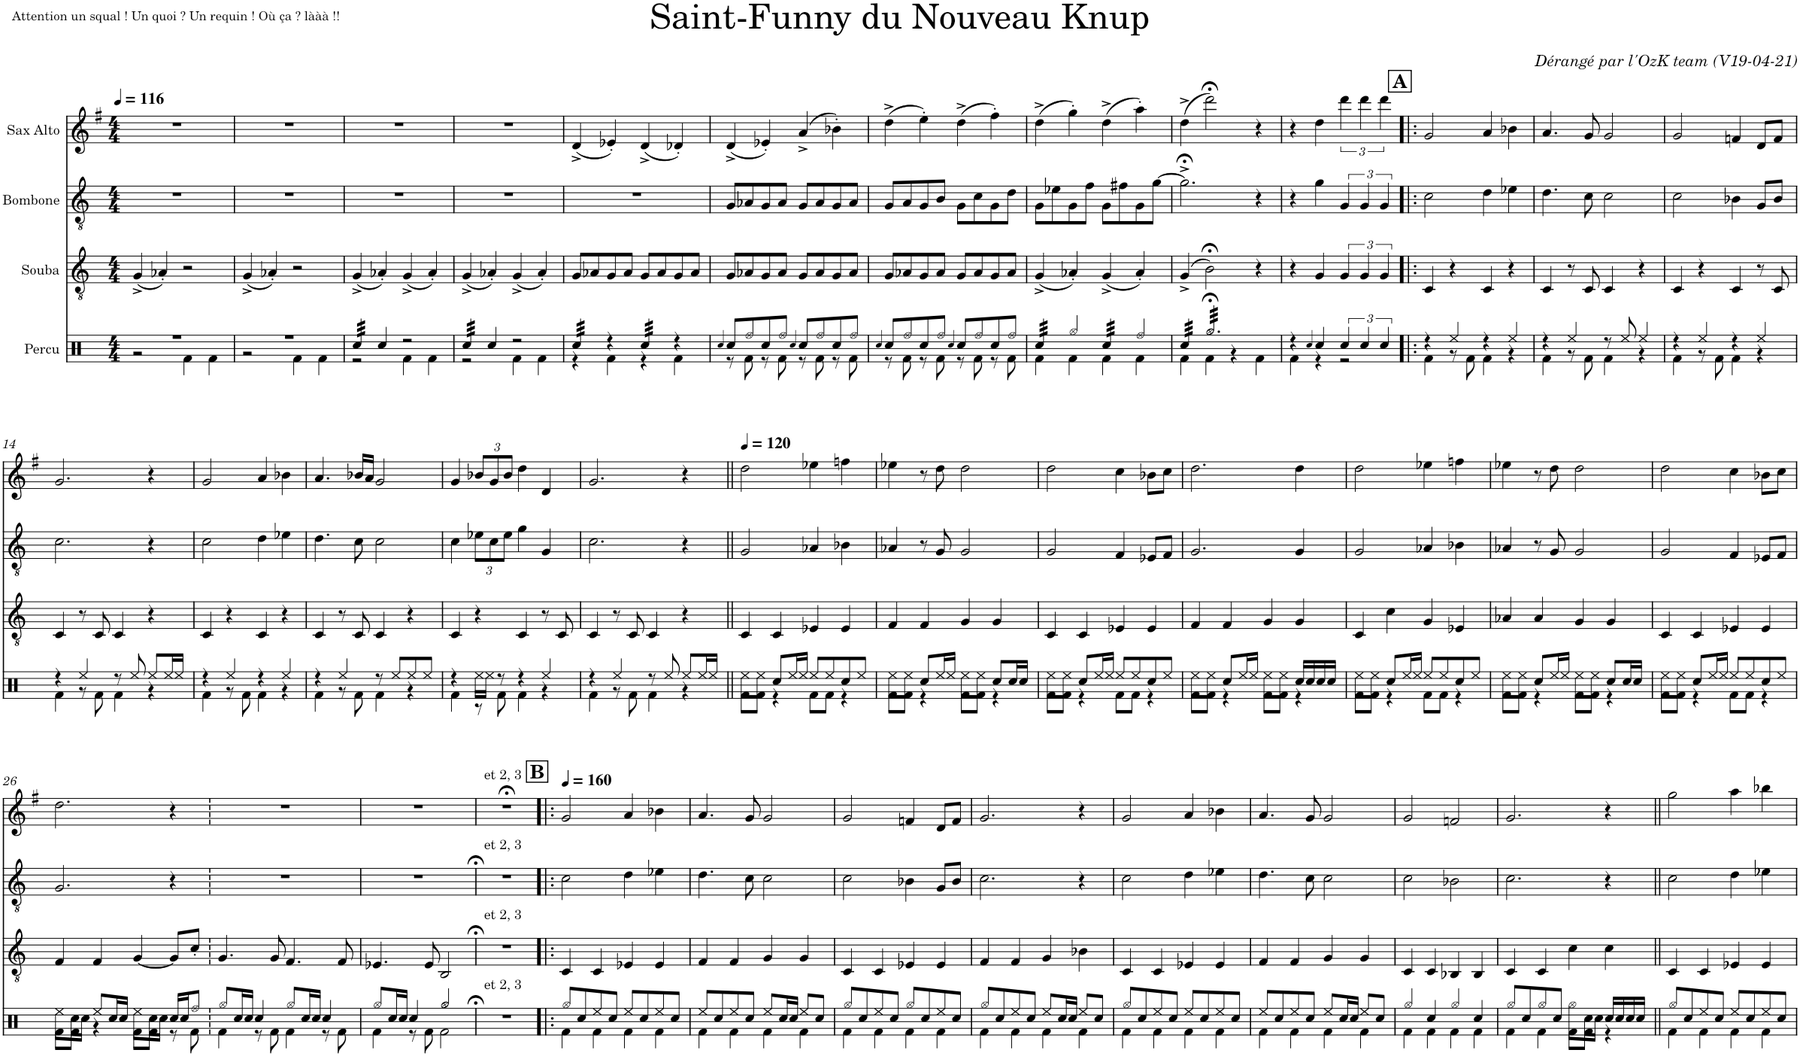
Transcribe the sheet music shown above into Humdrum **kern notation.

**kern	**kern	**kern	**kern
*part4	*part3	*part2	*part1
*staff4	*staff3	*staff2	*staff1
*I"Percu	*I"Souba	*I"Bombone	*I"Sax Alto
*clefX	*clefGv2	*clefGv2	*clefG2
*	*Trd8c14	*Trd1c2	*Trd5c9
*k[]	*k[]	*k[]	*k[f#]
*M4/4	*M4/4	*M4/4	*M4/4
=1	=1	=1	=1
*^	*	*	*
1r	2r	(4G^/	1r	1r
.	.	4A-X'/)	.	.
.	4Rf\	2r	.	.
.	4Rf\	.	.	.
=2	=2	=2	=2	=2
1r	2r	(4G^/	1r	1r
.	.	4A-X'/)	.	.
.	4Rf\	2r	.	.
.	4Rf\	.	.	.
=3	=3	=3	=3	=3
*tremolo	*	*	*	*
32Rcc/LLL	2r	(4G^/	1r	1r
32Rcc/	.	.	.	.
32Rcc/	.	.	.	.
32Rcc/	.	.	.	.
32Rcc/	.	.	.	.
32Rcc/	.	.	.	.
32Rcc/	.	.	.	.
32Rcc/JJJ	.	.	.	.
*Xtremolo	*	*	*	*
4Rcc/	.	4A-X'/)	.	.
2r	4Rf\	(4G^/	.	.
.	4Rf\	4A-'/)	.	.
=4	=4	=4	=4	=4
*tremolo	*	*	*	*
32Rcc/LLL	2r	(4G^/	1r	1r
32Rcc/	.	.	.	.
32Rcc/	.	.	.	.
32Rcc/	.	.	.	.
32Rcc/	.	.	.	.
32Rcc/	.	.	.	.
32Rcc/	.	.	.	.
32Rcc/JJJ	.	.	.	.
*Xtremolo	*	*	*	*
4Rcc/	.	4A-X'/)	.	.
2r	4Rf\	(4G^/	.	.
.	4Rf\	4A-'/)	.	.
=5	=5	=5	=5	=5
*tremolo	*	*	*	*
32Rcc/LLL	4r	8G/L	1r	(4d^/
32Rcc/	.	.	.	.
32Rcc/	.	.	.	.
32Rcc/	.	.	.	.
32Rcc/	.	8A-X/	.	.
32Rcc/	.	.	.	.
32Rcc/	.	.	.	.
32Rcc/JJJ	.	.	.	.
*Xtremolo	*	*	*	*
4r	4Rf\	8G/	.	4e-X'/)
.	.	8A-/J	.	.
*tremolo	*	*	*	*
32Rcc/LLL	4r	8G/L	.	(4d^/
32Rcc/	.	.	.	.
32Rcc/	.	.	.	.
32Rcc/	.	.	.	.
32Rcc/	.	8A-/	.	.
32Rcc/	.	.	.	.
32Rcc/	.	.	.	.
32Rcc/JJJ	.	.	.	.
*Xtremolo	*	*	*	*
4r	4Rf\	8G/	.	4d-X'/)
.	.	8A-/J	.	.
=6	=6	=6	=6	=6
4qRcc/	.	.	.	.
8Rcc/L	8r	8G/L	8G/L	(4d^/
8Rff/	8Rf\	8A-X/	8A-X/	.
8Rcc/	8r	8G/	8G/	4e-X'/)
8Rff/J	8Rf\	8A-/J	8A-/J	.
4qRcc/	.	.	.	.
8Rcc/L	8r	8G/L	8G/L	(4a^/
8Rff/	8Rf\	8A-/	8A-/	.
8Rcc/	8r	8G/	8G/	4b-X'\)
8Rff/J	8Rf\	8A-/J	8A-/J	.
=7	=7	=7	=7	=7
4qRcc/	.	.	.	.
8Rcc/L	8r	8G/L	8G/L	(4dd^\
8Rff/	8Rf\	8A-X/	8A/	.
8Rcc/	8r	8G/	8G/	4ee'\)
8Rff/J	8Rf\	8A-/J	8B/J	.
4qRcc/	.	.	.	.
8Rcc/L	8r	8G/L	8G\L	(4dd^\
8Rff/	8Rf\	8A-/	8c\	.
8Rcc/	8r	8G/	8G\	4ff#'\)
8Rff/J	8Rf\	8A-/J	8d\J	.
=8	=8	=8	=8	=8
*tremolo	*	*	*	*
32Rcc/LLL	4Rf\	(4G^/	8G\L	(4dd^\
32Rcc/	.	.	.	.
32Rcc/	.	.	.	.
32Rcc/	.	.	.	.
32Rcc/	.	.	8e-X\	.
32Rcc/	.	.	.	.
32Rcc/	.	.	.	.
32Rcc/JJJ	.	.	.	.
*Xtremolo	*	*	*	*
4Rgg/	4Rf\	4A-X'/)	8G\	4gg'\)
.	.	.	8f\J	.
*tremolo	*	*	*	*
32Rcc/LLL	4Rf\	(4G^/	8G\L	(4dd^\
32Rcc/	.	.	.	.
32Rcc/	.	.	.	.
32Rcc/	.	.	.	.
32Rcc/	.	.	8f#X\	.
32Rcc/	.	.	.	.
32Rcc/	.	.	.	.
32Rcc/JJJ	.	.	.	.
*Xtremolo	*	*	*	*
4Rff/	4Rf\	4A-'/)	8G\	4aa'\)
.	.	.	[8g\J	.
=9	=9	=9	=9	=9
*tremolo	*	*	*	*
32Rcc/LLL	4Rf\	(4G^/	2.g;<^\]	(4dd^\
32Rcc/	.	.	.	.
32Rcc/	.	.	.	.
32Rcc/	.	.	.	.
32Rcc/	.	.	.	.
32Rcc/	.	.	.	.
32Rcc/	.	.	.	.
32Rcc/JJJ	.	.	.	.
32Rgg;</LLL	4Rf\	2B;<\)	.	2ddd;<\)
32Rgg;</	.	.	.	.
32Rgg;</	.	.	.	.
32Rgg;</	.	.	.	.
32Rgg;</	.	.	.	.
32Rgg;</	.	.	.	.
32Rgg;</	.	.	.	.
32Rgg;</	.	.	.	.
32Rgg;</	4r	.	.	.
32Rgg;</	.	.	.	.
32Rgg;</	.	.	.	.
32Rgg;</	.	.	.	.
32Rgg;</	.	.	.	.
32Rgg;</	.	.	.	.
32Rgg;</	.	.	.	.
32Rgg;</	.	.	.	.
32Rgg;</	4Rf\	4r	4r	4r
32Rgg;</	.	.	.	.
32Rgg;</	.	.	.	.
32Rgg;</	.	.	.	.
32Rgg;</	.	.	.	.
32Rgg;</	.	.	.	.
32Rgg;</	.	.	.	.
32Rgg;</JJJ	.	.	.	.
*Xtremolo	*	*	*	*
=10	=10	=10	=10	=10
4r	4Rf\	4r	4r	4r
4qRcc/	.	.	.	.
4Rcc/	4r	4G/	4g\	4dd\
6Rcc/	2r	6G/	6G/	6ddd\
6Rcc/	.	6G/	6G/	6ddd\
6Rcc/	.	6G/	6G/	6ddd\
=11!|:	=11!|:	=11!|:	=11!|:	=11!|:
4r	4Rf\	4C/	2c\	2g/
4Ree/	8r	4r	.	.
.	8Rf\	.	.	.
4r	4Rf\	4C/	4d\	4a/
4Ree/	4r	4r	4e-X\	4b-X\
=12	=12	=12	=12	=12
4r	4Rf\	4C/	4.d\	4.a/
4Ree/	8r	8r	.	.
.	8Rf\	8C/	8c\	8g/
8r	4Rf\	4C/	2c\	2g/
8Ree/	.	.	.	.
4Ree/	4r	4r	.	.
=13	=13	=13	=13	=13
4r	4Rf\	4C/	2c\	2g/
4Ree/	8r	4r	.	.
.	8Rf\	.	.	.
4r	4Rf\	4C/	4B-X\	4fn/
4Ree/	4r	8r	8G/L	8d/L
.	.	8C/	8B-/J	8f/J
!!LO:LB:g=z
=14	=14	=14	=14	=14
4r	4Rf\	4C/	2.c\	2.g/
4Ree/	8r	8r	.	.
.	8Rf\	8C/	.	.
8r	4Rf\	4C/	.	.
8Ree/	.	.	.	.
8Ree/L	4r	4r	4r	4r
16Ree/L	.	.	.	.
16Ree/JJ	.	.	.	.
=15	=15	=15	=15	=15
4r	4Rf\	4C/	2c\	2g/
4Ree/	8r	4r	.	.
.	8Rf\	.	.	.
4r	4Rf\	4C/	4d\	4a/
4Ree/	4r	4r	4e-X\	4b-X\
=16	=16	=16	=16	=16
4r	4Rf\	4C/	4.d\	4.a/
4Ree/	8r	8r	.	.
.	8Rf\	8C/	8c\	16b-X/LL
.	.	.	.	16a/JJ
8r	4Rf\	4C/	2c\	2g/
8Ree/L	.	.	.	.
8Ree/	4r	4r	.	.
8Ree/J	.	.	.	.
=17	=17	=17	=17	=17
4r	4Rf\	4C/	4c\	4g/
*	*	*	*Xbrackettup	*Xbrackettup
16Ree\LL	8r	4r	12e-X\L	12b-X/L
16Ree\JJ	.	.	.	.
.	.	.	12c\	12g/
8r	8Rf\	.	.	.
.	.	.	12e-\J	12b-/J
4r	4Rf\	4C/	4g\	4dd\
4Ree/	4r	8r	4G/	4d/
.	.	8C/	.	.
=18	=18	=18	=18	=18
4r	4Rf\	4C/	2.c\	2.g/
4Ree/	8r	8r	.	.
.	8Rf\	8C/	.	.
8r	4Rf\	4C/	.	.
8Ree/	.	.	.	.
8Ree/L	4r	4r	4r	4r
16Ree/L	.	.	.	.
16Ree/JJ	.	.	.	.
=19||	=19||	=19||	=19||	=19||
8Ree\L	8Rf\L	4C/	2G/	2dd\
8Ree\J	8Rf\J	.	.	.
8Rcc/L	4r	4C/	.	.
16Ree/L	.	.	.	.
16Ree/JJ	.	.	.	.
8Ree/L	8Rf\L	4E-X/	4A-X/	4ee-X\
8Ree/	8Rf\J	.	.	.
8Rcc/	4r	4E-/	4B-X\	4ffn\
8Ree/J	.	.	.	.
=20	=20	=20	=20	=20
8Ree\L	8Rf\L	4F/	4A-X/	4ee-X\
8Ree\J	8Rf\J	.	.	.
8Rcc/L	4r	4F/	8r	8r
16Ree/L	.	.	8G/	8dd\
16Ree/JJ	.	.	.	.
8Ree\L	8Rf\L	4G/	2G/	2dd\
8Ree\J	8Rf\J	.	.	.
8Rcc/L	4r	4G/	.	.
16Rcc/L	.	.	.	.
16Rcc/JJ	.	.	.	.
=21	=21	=21	=21	=21
8Ree\L	8Rf\L	4C/	2G/	2dd\
8Ree\J	8Rf\J	.	.	.
8Rcc/L	4r	4C/	.	.
16Ree/L	.	.	.	.
16Ree/JJ	.	.	.	.
8Ree/L	8Rf\L	4E-X/	4F/	4cc\
8Ree/	8Rf\J	.	.	.
8Rcc/	4r	4E-/	8E-X/L	8b-X\L
8Ree/J	.	.	8F/J	8cc\J
=22	=22	=22	=22	=22
8Ree\L	8Rf\L	4F/	2.G/	2.dd\
8Ree\J	8Rf\J	.	.	.
8Rcc/L	4r	4F/	.	.
16Ree/L	.	.	.	.
16Ree/JJ	.	.	.	.
8Ree\L	8Rf\L	4G/	.	.
8Ree\J	8Rf\J	.	.	.
16Rcc/LL	4r	4G/	4G/	4dd\
16Rcc/	.	.	.	.
16Rcc/	.	.	.	.
16Rcc/JJ	.	.	.	.
=23	=23	=23	=23	=23
8Ree\L	8Rf\L	4C/	2G/	2dd\
8Ree\J	8Rf\J	.	.	.
8Rcc/L	4r	4c\	.	.
16Ree/L	.	.	.	.
16Ree/JJ	.	.	.	.
8Ree/L	8Rf\L	4G/	4A-X/	4ee-X\
8Ree/	8Rf\J	.	.	.
8Rcc/	4r	4E-X/	4B-X\	4ffn\
8Ree/J	.	.	.	.
=24	=24	=24	=24	=24
8Ree\L	8Rf\L	4A-X/	4A-X/	4ee-X\
8Ree\J	8Rf\J	.	.	.
8Rcc/L	4r	4A-/	8r	8r
16Ree/L	.	.	8G/	8dd\
16Ree/JJ	.	.	.	.
8Ree\L	8Rf\L	4G/	2G/	2dd\
8Ree\J	8Rf\J	.	.	.
8Rcc/L	4r	4G/	.	.
16Rcc/L	.	.	.	.
16Rcc/JJ	.	.	.	.
=25	=25	=25	=25	=25
8Ree\L	8Rf\L	4C/	2G/	2dd\
8Ree\J	8Rf\J	.	.	.
8Rcc/L	4r	4C/	.	.
16Ree/L	.	.	.	.
16Ree/JJ	.	.	.	.
8Ree/L	8Rf\L	4E-X/	4F/	4cc\
8Ree/	8Rf\J	.	.	.
8Rcc/	4r	4E-/	8E-X/L	8b-X\L
8Ree/J	.	.	8F/J	8cc\J
!!LO:LB:g=z
=26	=26	=26	=26	=26
8Ree\L	8Rf\L	4F/	2.G/	2.dd\
16Rcc\L	8Rf\J	.	.	.
16Rcc\JJ	.	.	.	.
8Ree/L	4r	4F/	.	.
16Rcc/L	.	.	.	.
16Rcc/JJ	.	.	.	.
8Ree\L	8Rf\L	[4G/	.	.
16Rcc\L	8Rf\J	.	.	.
16Rcc\JJ	.	.	.	.
16Rcc/LL	8r	8G/L]	4r	4r
16Rcc/J	.	.	.	.
8Rff/J	8Rf\	8c'/J	.	.
=27	=27	=27	=27	=27
8Rgg/L	4Rf\	4.G/	1r	1r
16Rcc/L	.	.	.	.
16Rcc/JJ	.	.	.	.
4Rcc/	8r	.	.	.
.	8Rf\	8G/	.	.
8Rgg/L	4Rf\	4.F/	.	.
16Rcc/L	.	.	.	.
16Rcc/JJ	.	.	.	.
4Rcc/	8r	.	.	.
.	8Rf\	8F/	.	.
=28	=28	=28	=28	=28
8Rgg/L	4Rf\	4.E-X/	1r	1r
16Rcc/L	.	.	.	.
16Rcc/JJ	.	.	.	.
4Rcc/	8r	.	.	.
.	8Rf\	8E-/	.	.
2Rgg/	2Rf\	2BB/	.	.
=29	=29	=29	=29	=29
!	!	!	!	!LO:TX:a:t=et 2, 3
!	!	!	!LO:TX:a:t=et 2, 3	!
!	!	!LO:TX:a:t=et 2, 3	!	!
!LO:TX:a:t=et 2, 3	!	!	!	!
*v	*v	*	*	*
1r	1r	1r	1r;<
=30!|:	=30!|:	=30!|:	=30!|:
*^	*	*	*
8Rgg/L	4Rf\	4C/	2c\	2g/
8Rcc/	.	.	.	.
8Ree/	4Rf\	4C/	.	.
8Rcc/J	.	.	.	.
8Ree/L	4Rf\	4E-X/	4d\	4a/
8Rcc/	.	.	.	.
8Ree/	4Rf\	4E-/	4e-X\	4b-X\
8Rcc/J	.	.	.	.
=31	=31	=31	=31	=31
8Ree/L	4Rf\	4F/	4.d\	4.a/
8Rcc/	.	.	.	.
8Ree/	4Rf\	4F/	.	.
8Rcc/J	.	.	8c\	8g/
8Ree/L	4Rf\	4G/	2c\	2g/
16Rcc/L	.	.	.	.
16Rcc/JJ	.	.	.	.
8Ree/L	4Rf\	4G/	.	.
8Rcc/J	.	.	.	.
=32	=32	=32	=32	=32
8Rgg/L	4Rf\	4C/	2c\	2g/
8Rcc/	.	.	.	.
8Ree/	4Rf\	4C/	.	.
8Rcc/J	.	.	.	.
8Rgg/L	4Rf\	4E-X/	4B-X\	4fn/
8Rcc/	.	.	.	.
8Ree/	4Rf\	4E-/	8G/L	8d/L
8Rcc/J	.	.	8B-/J	8f/J
=33	=33	=33	=33	=33
8Rgg/L	4Rf\	4F/	2.c\	2.g/
8Rcc/	.	.	.	.
8Ree/	4Rf\	4F/	.	.
8Rcc/J	.	.	.	.
8Ree/L	4Rf\	4G/	.	.
16Rcc/L	.	.	.	.
16Rcc/JJ	.	.	.	.
8Ree/L	4Rf\	4B-X\	4r	4r
8Rcc/J	.	.	.	.
=34	=34	=34	=34	=34
8Rgg/L	4Rf\	4C/	2c\	2g/
8Rcc/	.	.	.	.
8Ree/	4Rf\	4C/	.	.
8Rcc/J	.	.	.	.
8Ree/L	4Rf\	4E-X/	4d\	4a/
8Rcc/	.	.	.	.
8Ree/	4Rf\	4E-/	4e-X\	4b-X\
8Rcc/J	.	.	.	.
=35	=35	=35	=35	=35
8Ree/L	4Rf\	4F/	4.d\	4.a/
8Rcc/	.	.	.	.
8Ree/	4Rf\	4F/	.	.
8Rcc/J	.	.	8c\	8g/
8Ree/L	4Rf\	4G/	2c\	2g/
16Rcc/L	.	.	.	.
16Rcc/JJ	.	.	.	.
8Ree/L	4Rf\	4G/	.	.
8Rcc/J	.	.	.	.
=36	=36	=36	=36	=36
4Rgg/	4Rf\	4C/	2c\	2g/
4Rcc/	4Rf\	4C/	.	.
4Rgg/	4Rf\	4BB-X/	2B-X\	2fn/
4Rcc/	4Rf\	4BB-/	.	.
=37	=37	=37	=37	=37
8Rgg/L	4Rf\	4C/	2.c\	2.g/
8Rcc/	.	.	.	.
8Rgg/	4Rf\	4C/	.	.
8Rcc/J	.	.	.	.
8Rgg\L	8Rf\L	4c\	.	.
16Rcc\L	8Rf\J	.	.	.
16Rcc\JJ	.	.	.	.
16Rcc/LL	4r	4c\	4r	4r
16Rcc/	.	.	.	.
16Rcc/	.	.	.	.
16Rcc/JJ	.	.	.	.
=38||	=38||	=38||	=38||	=38||
8Rgg/L	4Rf\	4C/	2c\	2gg\
8Rcc/	.	.	.	.
8Ree/	4Rf\	4C/	.	.
8Rcc/J	.	.	.	.
8Ree/L	4Rf\	4E-X/	4d\	4aa\
8Rcc/	.	.	.	.
8Ree/	4Rf\	4E-/	4e-X\	4bb-X\
8Rcc/J	.	.	.	.
*v	*v	*	*	*
=	=	=	=
*-	*-	*-	*-
